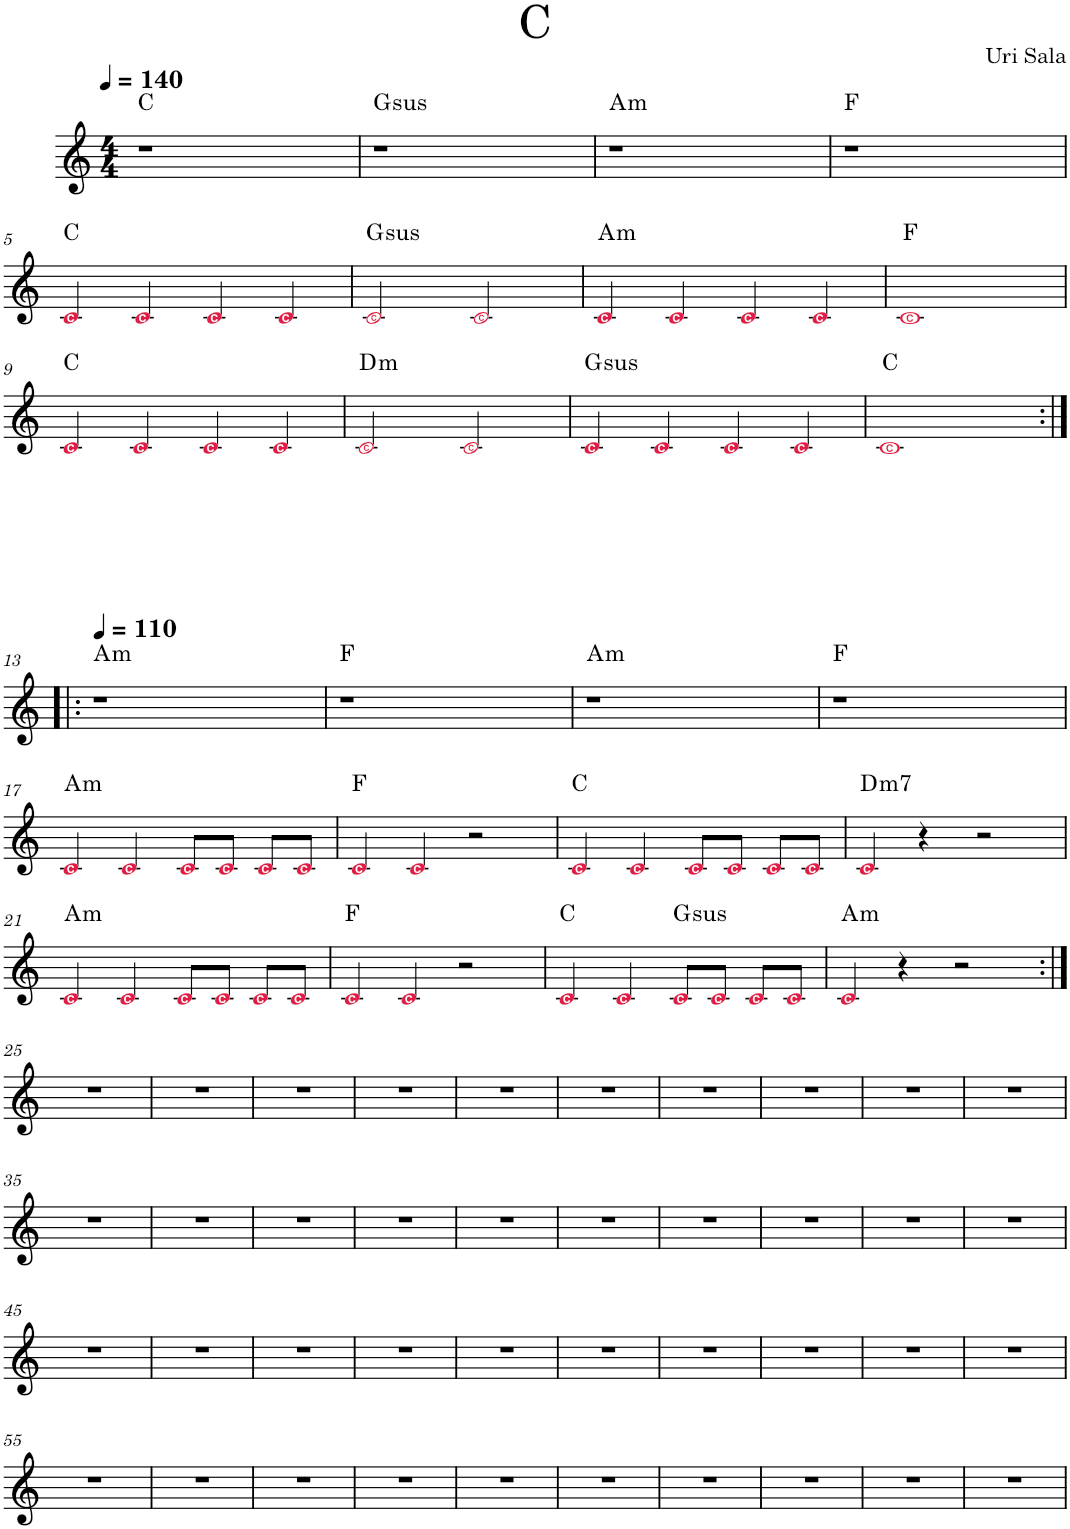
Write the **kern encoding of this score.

**kern	**harte
*part1	*part1
*staff1	*
*I"Piano	*
*I'Pno	*
*clefG2	*
*k[]	*
*M4/4	*
*MM140	*
=1	=1
1r	C:maj
=2	=2
!	!LO:H:kt=sus
1r	G:sus4
=3	=3
!	!LO:H:kt=m
1r	A:min
=4	=4
1r	F:maj
!!LO:LB:g=z
=5	=5
4ci/	C:maj
4ci/	.
4ci/	.
4ci/	.
=6	=6
!	!LO:H:kt=sus
2ci/	G:sus4
2ci/	.
=7	=7
!	!LO:H:kt=m
4ci/	A:min
4ci/	.
4ci/	.
4ci/	.
=8	=8
1ci	F:maj
!!LO:LB:g=z
=9	=9
4ci/	C:maj
4ci/	.
4ci/	.
4ci/	.
=10	=10
!	!LO:H:kt=m
2ci/	D:min
2ci/	.
=11	=11
!	!LO:H:kt=sus
4ci/	G:sus4
4ci/	.
4ci/	.
4ci/	.
=12	=12
1ci	C:maj
!!LO:LB:g=z
=13:|!|:	=13:|!|:
*MM110	*
!	!LO:H:kt=m
1r	A:min
=14	=14
1r	F:maj
=15	=15
!	!LO:H:kt=m
1r	A:min
=16	=16
1r	F:maj
!!LO:LB:g=z
=17	=17
!	!LO:H:kt=m
4ci/	A:min
4ci/	.
8ci/L	.
8ci/J	.
8ci/L	.
8ci/J	.
=18	=18
4ci/	F:maj
4ci/	.
2r	.
=19	=19
4ci/	C:maj
4ci/	.
8ci/L	.
8ci/J	.
8ci/L	.
8ci/J	.
=20	=20
!	!LO:H:kt=m7
4ci/	D:min7
4r	.
2r	.
!!LO:LB:g=z
=21	=21
!	!LO:H:kt=m
4ci/	A:min
4ci/	.
8ci/L	.
8ci/J	.
8ci/L	.
8ci/J	.
=22	=22
4ci/	F:maj
4ci/	.
2r	.
=23	=23
4ci/	C:maj
4ci/	.
!	!LO:H:kt=sus
8ci/L	G:sus4
8ci/J	.
8ci/L	.
8ci/J	.
=24	=24
!	!LO:H:kt=m
4ci/	A:min
4r	.
2r	.
!!LO:LB:g=z
=25:|!	=25:|!
1r	.
=26	=26
1r	.
=27	=27
1r	.
=28	=28
1r	.
=29	=29
1r	.
=30	=30
1r	.
=31	=31
1r	.
=32	=32
1r	.
=33	=33
1r	.
=34	=34
1r	.
!!LO:LB:g=z
=35	=35
1r	.
=36	=36
1r	.
=37	=37
1r	.
=38	=38
1r	.
=39	=39
1r	.
=40	=40
1r	.
=41	=41
1r	.
=42	=42
1r	.
=43	=43
1r	.
=44	=44
1r	.
!!LO:LB:g=z
=45	=45
1r	.
=46	=46
1r	.
=47	=47
1r	.
=48	=48
1r	.
=49	=49
1r	.
=50	=50
1r	.
=51	=51
1r	.
=52	=52
1r	.
=53	=53
1r	.
=54	=54
1r	.
!!LO:LB:g=z
=55	=55
1r	.
=56	=56
1r	.
=57	=57
1r	.
=58	=58
1r	.
=59	=59
1r	.
=60	=60
1r	.
=61	=61
1r	.
=62	=62
1r	.
=63	=63
1r	.
=64	=64
1r	.
=	=
*-	*-
